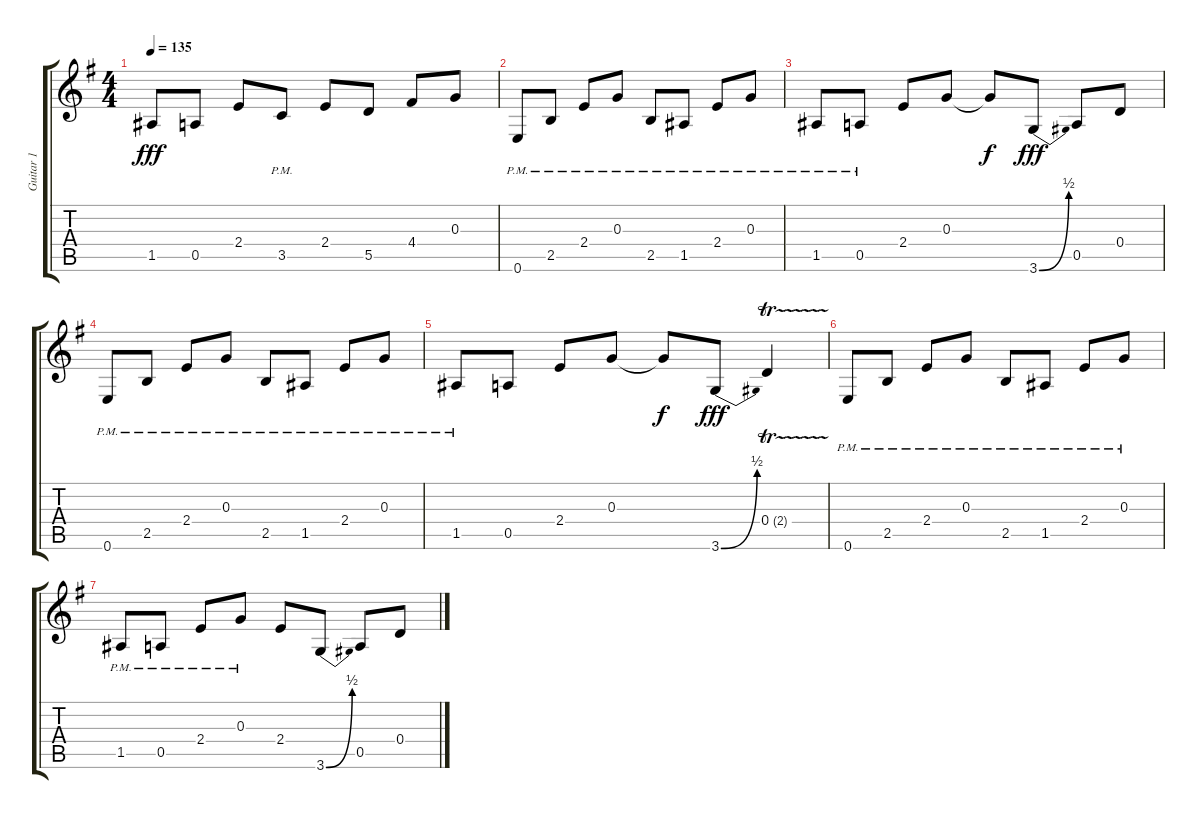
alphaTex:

\track ("Guitar 1" "Guitar 1") {instrument distortionguitar}
\staff {score tabs}
\tuning (E4 B3 G3 D3 A2 E2) {hide}
\ts (4 4)
\tempo 135
\clef g2
\ks g
1.5.8{dy fff} 0.5.8 2.4.8 3.5{pm}.8 2.4.8 5.5.8 4.4.8 0.3.8 |
0.6{pm}.8 2.5{pm}.8 2.4{pm}.8 0.3{pm}.8 2.5{pm}.8 1.5{pm}.8 2.4{pm}.8 0.3{pm}.8 |
1.5{pm}.8 0.5{pm}.8 2.4.8 0.3.8 0.3{t}.8{dy f} 3.6{be (bend 0 0 60 2)}.8{dy fff} 0.5.8 0.4.8 |
0.6{pm}.8{volume 0} 2.5{pm}.8 2.4{pm}.8 0.3{pm}.8 2.5{pm}.8 1.5{pm}.8 2.4{pm}.8 0.3{pm}.8 |
1.5{pm}.8 0.5.8 2.4.8 0.3.8 0.3{t}.8{dy f} 3.6{be (bend 0 0 60 2)}.8{dy fff} 0.4{tr (2 16)}.4 |
0.6{pm}.8 2.5{pm}.8 2.4{pm}.8 0.3{pm}.8 2.5{pm}.8 1.5{pm}.8 2.4{pm}.8 0.3{pm}.8 |
1.5{pm}.8 0.5{pm}.8 2.4{pm}.8 0.3{pm}.8 2.4.8 3.6{be (bend 0 0 60 2)}.8 0.5.8 0.4.8
